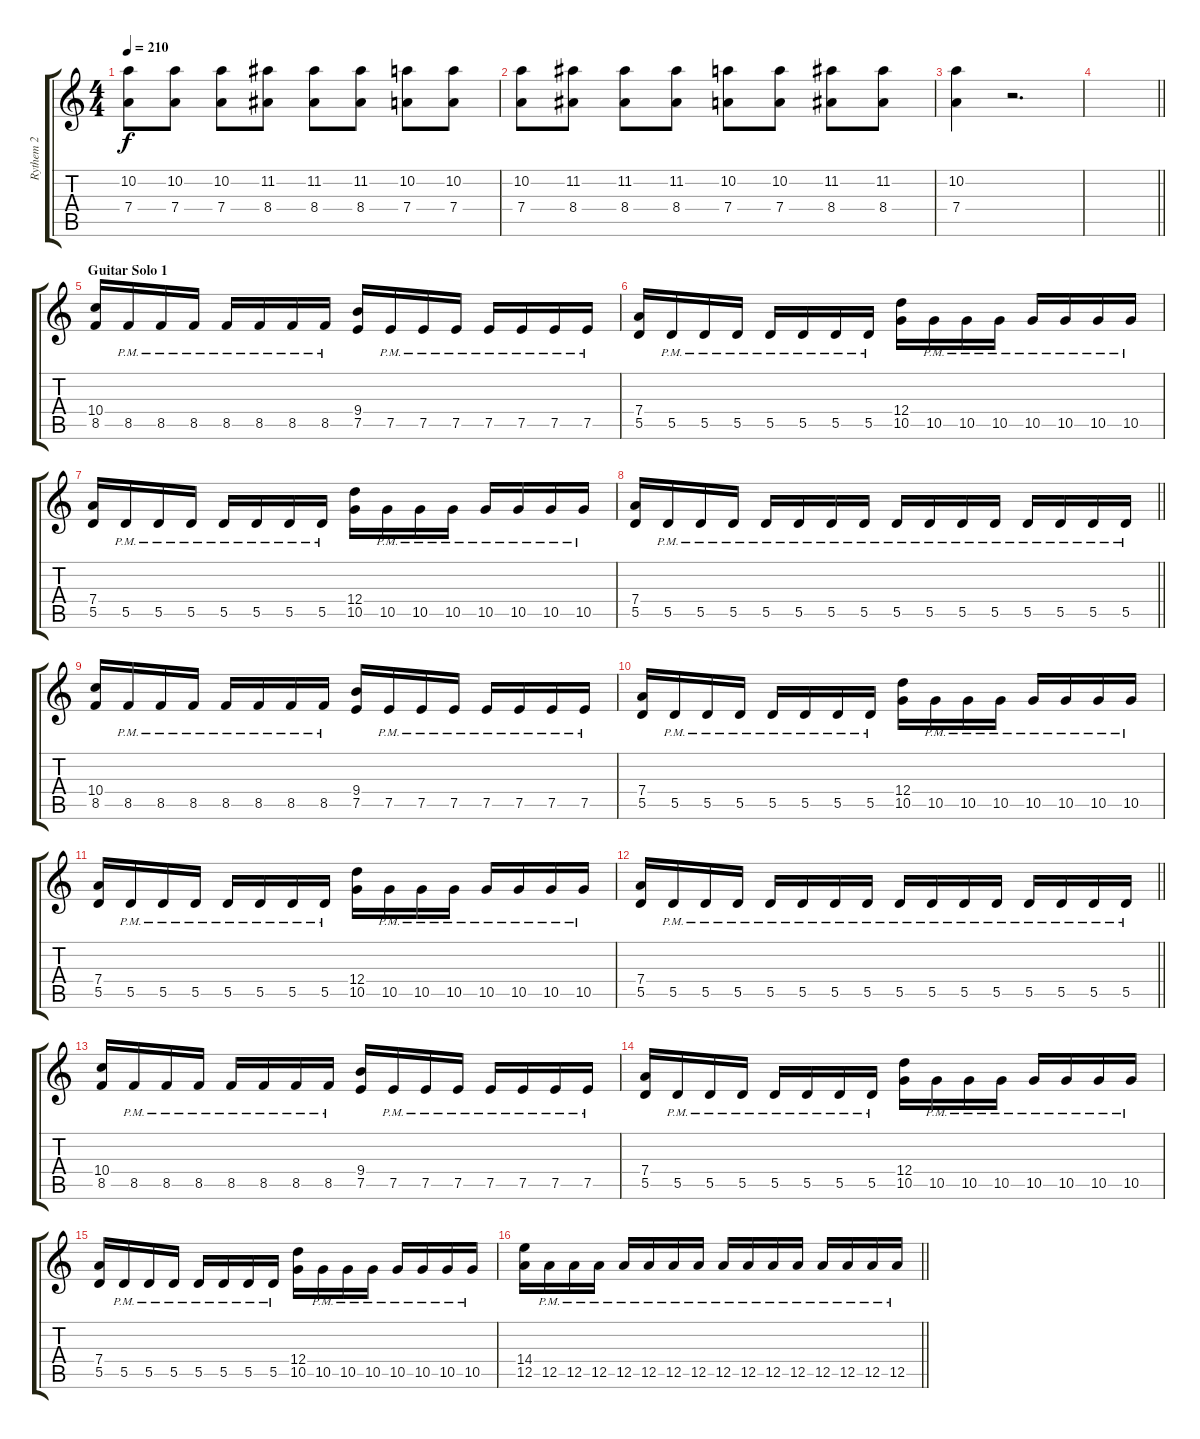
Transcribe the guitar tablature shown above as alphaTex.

\track ("Rythem 2" "Rythem 2") {instrument overdrivenguitar}
\staff {score tabs}
\tuning (E4 B3 G3 D3 A2 D2) {hide}
\ts (4 4)
\tempo 210
\clef g2
\ks c
(10.2 7.4).8{dy f} (10.2 7.4).8 (10.2 7.4).8 (11.2 8.4).8 (11.2 8.4).8 (11.2 8.4).8 (10.2 7.4).8 (10.2 7.4).8 |
(10.2 7.4).8 (11.2 8.4).8 (11.2 8.4).8 (11.2 8.4).8 (10.2 7.4).8 (10.2 7.4).8 (11.2 8.4).8 (11.2 8.4).8 |
(10.2 7.4).4 r.2{d} |
\barLineRight lightlight
|
\section ("" "Guitar Solo 1")
(10.4 8.5).16 8.5{pm}.16 8.5{pm}.16 8.5{pm}.16 8.5{pm}.16 8.5{pm}.16 8.5{pm}.16 8.5{pm}.16 (9.4 7.5).16 7.5{pm}.16 7.5{pm}.16 7.5{pm}.16 7.5{pm}.16 7.5{pm}.16 7.5{pm}.16 7.5{pm}.16 |
(7.4 5.5).16 5.5{pm}.16 5.5{pm}.16 5.5{pm}.16 5.5{pm}.16 5.5{pm}.16 5.5{pm}.16 5.5{pm}.16 (12.4 10.5).16 10.5{pm}.16 10.5{pm}.16 10.5{pm}.16 10.5{pm}.16 10.5{pm}.16 10.5{pm}.16 10.5{pm}.16 |
(7.4 5.5).16 5.5{pm}.16 5.5{pm}.16 5.5{pm}.16 5.5{pm}.16 5.5{pm}.16 5.5{pm}.16 5.5{pm}.16 (12.4 10.5).16 10.5{pm}.16 10.5{pm}.16 10.5{pm}.16 10.5{pm}.16 10.5{pm}.16 10.5{pm}.16 10.5{pm}.16 |
\barLineRight lightlight
(7.4 5.5).16 5.5{pm}.16 5.5{pm}.16 5.5{pm}.16 5.5{pm}.16 5.5{pm}.16 5.5{pm}.16 5.5{pm}.16 5.5{pm}.16 5.5{pm}.16 5.5{pm}.16 5.5{pm}.16 5.5{pm}.16 5.5{pm}.16 5.5{pm}.16 5.5{pm}.16 |
(10.4 8.5).16 8.5{pm}.16 8.5{pm}.16 8.5{pm}.16 8.5{pm}.16 8.5{pm}.16 8.5{pm}.16 8.5{pm}.16 (9.4 7.5).16 7.5{pm}.16 7.5{pm}.16 7.5{pm}.16 7.5{pm}.16 7.5{pm}.16 7.5{pm}.16 7.5{pm}.16 |
(7.4 5.5).16 5.5{pm}.16 5.5{pm}.16 5.5{pm}.16 5.5{pm}.16 5.5{pm}.16 5.5{pm}.16 5.5{pm}.16 (12.4 10.5).16 10.5{pm}.16 10.5{pm}.16 10.5{pm}.16 10.5{pm}.16 10.5{pm}.16 10.5{pm}.16 10.5{pm}.16 |
(7.4 5.5).16 5.5{pm}.16 5.5{pm}.16 5.5{pm}.16 5.5{pm}.16 5.5{pm}.16 5.5{pm}.16 5.5{pm}.16 (12.4 10.5).16 10.5{pm}.16 10.5{pm}.16 10.5{pm}.16 10.5{pm}.16 10.5{pm}.16 10.5{pm}.16 10.5{pm}.16 |
\barLineRight lightlight
(7.4 5.5).16 5.5{pm}.16 5.5{pm}.16 5.5{pm}.16 5.5{pm}.16 5.5{pm}.16 5.5{pm}.16 5.5{pm}.16 5.5{pm}.16 5.5{pm}.16 5.5{pm}.16 5.5{pm}.16 5.5{pm}.16 5.5{pm}.16 5.5{pm}.16 5.5{pm}.16 |
(10.4 8.5).16 8.5{pm}.16 8.5{pm}.16 8.5{pm}.16 8.5{pm}.16 8.5{pm}.16 8.5{pm}.16 8.5{pm}.16 (9.4 7.5).16 7.5{pm}.16 7.5{pm}.16 7.5{pm}.16 7.5{pm}.16 7.5{pm}.16 7.5{pm}.16 7.5{pm}.16 |
(7.4 5.5).16 5.5{pm}.16 5.5{pm}.16 5.5{pm}.16 5.5{pm}.16 5.5{pm}.16 5.5{pm}.16 5.5{pm}.16 (12.4 10.5).16 10.5{pm}.16 10.5{pm}.16 10.5{pm}.16 10.5{pm}.16 10.5{pm}.16 10.5{pm}.16 10.5{pm}.16 |
(7.4 5.5).16 5.5{pm}.16 5.5{pm}.16 5.5{pm}.16 5.5{pm}.16 5.5{pm}.16 5.5{pm}.16 5.5{pm}.16 (12.4 10.5).16 10.5{pm}.16 10.5{pm}.16 10.5{pm}.16 10.5{pm}.16 10.5{pm}.16 10.5{pm}.16 10.5{pm}.16 |
\barLineRight lightlight
(14.4 12.5).16 12.5{pm}.16 12.5{pm}.16 12.5{pm}.16 12.5{pm}.16 12.5{pm}.16 12.5{pm}.16 12.5{pm}.16 12.5{pm}.16 12.5{pm}.16 12.5{pm}.16 12.5{pm}.16 12.5{pm}.16 12.5{pm}.16 12.5{pm}.16 12.5{pm}.16
